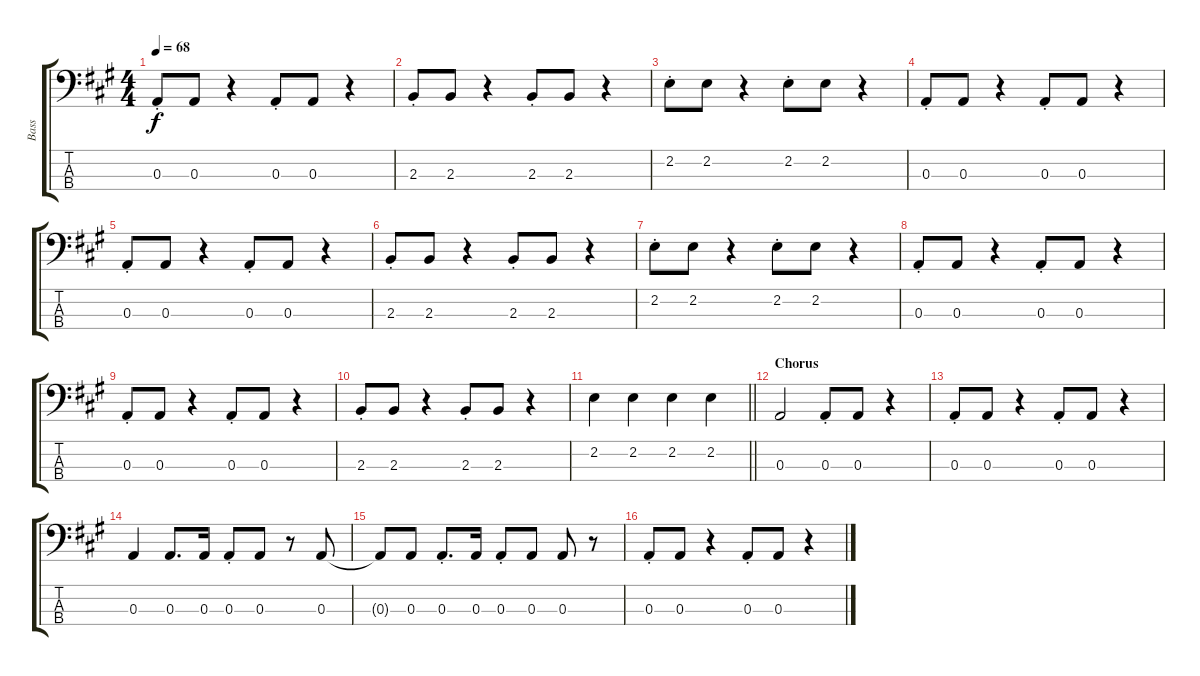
\track ("Bass" "Bass") {instrument electricbassfinger}
\staff {score tabs}
\tuning (G2 D2 A1 E1) {hide}
\ts (4 4)
\tempo 68
\clef f4
\ks a
0.3{st}.8{dy f} 0.3.8 r.4 0.3{st}.8 0.3.8 r.4 |
2.3{st}.8 2.3.8 r.4 2.3{st}.8 2.3.8 r.4 |
2.2{st}.8 2.2.8 r.4 2.2{st}.8 2.2.8 r.4 |
0.3{st}.8 0.3.8 r.4 0.3{st}.8 0.3.8 r.4 |
0.3{st}.8 0.3.8 r.4 0.3{st}.8 0.3.8 r.4 |
2.3{st}.8 2.3.8 r.4 2.3{st}.8 2.3.8 r.4 |
2.2{st}.8 2.2.8 r.4 2.2{st}.8 2.2.8 r.4 |
0.3{st}.8 0.3.8 r.4 0.3{st}.8 0.3.8 r.4 |
0.3{st}.8 0.3.8 r.4 0.3{st}.8 0.3.8 r.4 |
2.3{st}.8 2.3.8 r.4 2.3{st}.8 2.3.8 r.4 |
\barLineRight lightlight
2.2.4 2.2.4 2.2.4 2.2.4 |
\section ("" "Chorus")
0.3.2 0.3{st}.8 0.3.8 r.4 |
0.3{st}.8 0.3.8 r.4 0.3{st}.8 0.3.8 r.4 |
0.3.4 0.3.8{d} 0.3.16 0.3{st}.8 0.3.8 r.8 0.3.8 |
0.3{t}.8 0.3.8 0.3{st}.8{d} 0.3.16 0.3{st}.8 0.3.8 0.3.8 r.8 |
0.3{st}.8 0.3.8 r.4 0.3{st}.8 0.3.8 r.4
